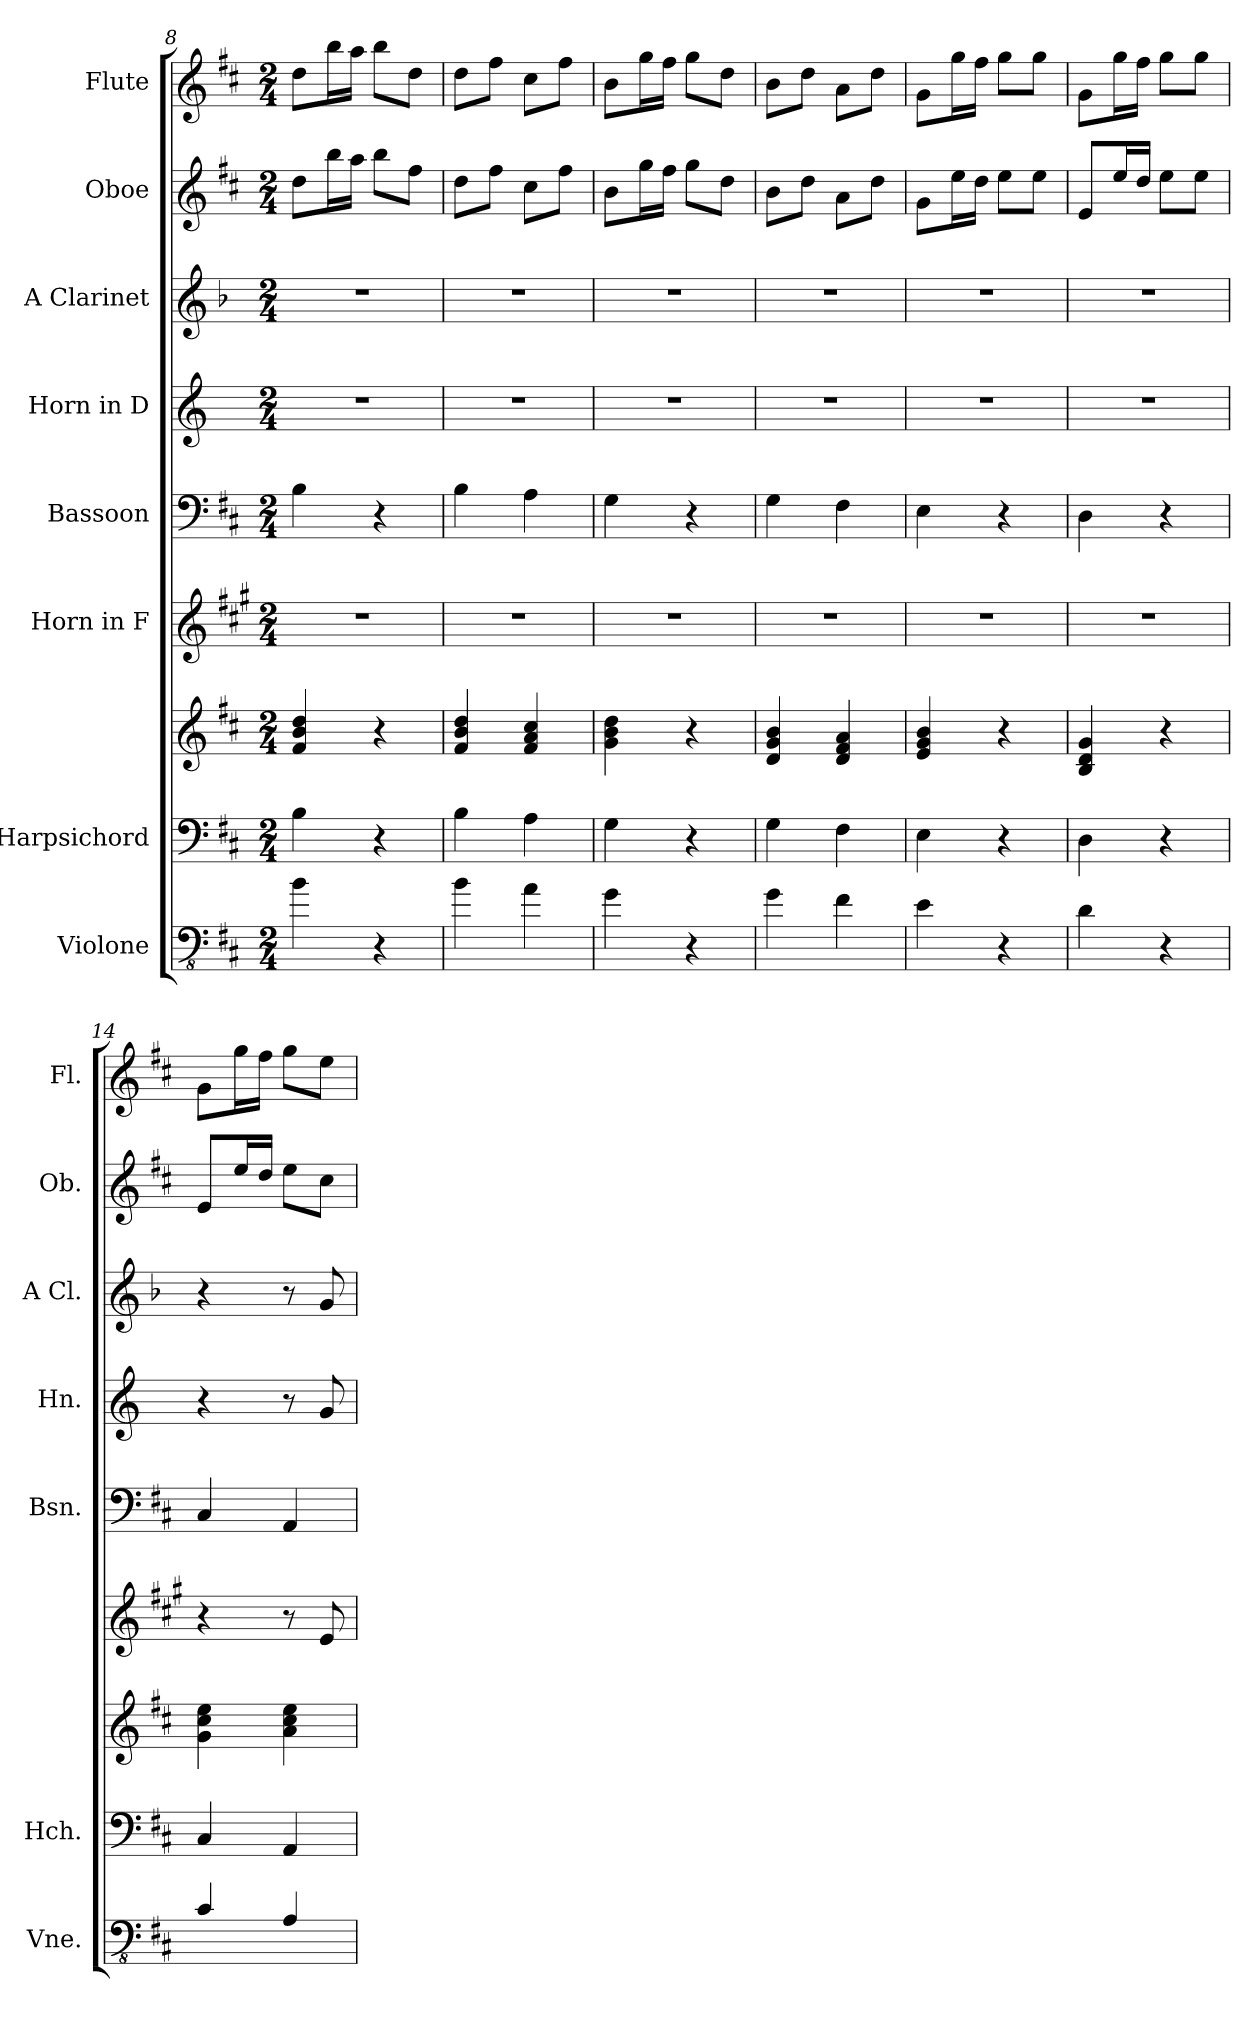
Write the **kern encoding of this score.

**kern	**kern	**kern	**kern	**kern	**kern	**kern	**kern	**kern
*part8	*part7	*part7	*part6	*part5	*part4	*part3	*part2	*part1
*staff9	*staff8	*staff7	*staff6	*staff5	*staff4	*staff3	*staff2	*staff1
*I"Violone	*I"Harpsichord	*	*I"Horn in F	*I"Bassoon	*I"Horn in D	*I"A Clarinet	*I"Oboe	*I"Flute
*I'Vne.	*I'Hch.	*	*	*I'Bsn.	*I'Hn.	*I'A Cl.	*I'Ob.	*I'Fl.
*clefFv4	*clefF4	*clefG2	*clefG2	*clefF4	*clefG2	*clefG2	*clefG2	*clefG2
*ITrd7c12	*	*	*ITrd4c7	*	*ITrd6c10	*ITrd2c3	*	*
*k[f#c#]	*k[f#c#]	*k[f#c#]	*k[f#c#]	*k[f#c#]	*k[f#c#]	*k[f#c#]	*k[f#c#]	*k[f#c#]
*M2/4	*M2/4	*M2/4	*M2/4	*M2/4	*M2/4	*M2/4	*M2/4	*M2/4
=8	=8	=8	=8	=8	=8	=8	=8	=8
4BB\	4B\	4f#/ 4b/ 4dd/	2r	4B\	2r	2r	8dd\L	8dd\L
.	.	.	.	.	.	.	16bb\L	16bb\L
.	.	.	.	.	.	.	16aa\JJ	16aa\JJ
4r	4r	4r	.	4r	.	.	8bb\L	8bb\L
.	.	.	.	.	.	.	8ff#\J	8dd\J
=9	=9	=9	=9	=9	=9	=9	=9	=9
4BB\	4B\	4f#/ 4b/ 4dd/	2r	4B\	2r	2r	8dd\L	8dd\L
.	.	.	.	.	.	.	8ff#\J	8ff#\J
4AA\	4A\	4f#/ 4a/ 4cc#/	.	4A\	.	.	8cc#\L	8cc#\L
.	.	.	.	.	.	.	8ff#\J	8ff#\J
=10	=10	=10	=10	=10	=10	=10	=10	=10
4GG\	4G\	4g\ 4b\ 4dd\	2r	4G\	2r	2r	8b\L	8b\L
.	.	.	.	.	.	.	16gg\L	16gg\L
.	.	.	.	.	.	.	16ff#\JJ	16ff#\JJ
4r	4r	4r	.	4r	.	.	8gg\L	8gg\L
.	.	.	.	.	.	.	8dd\J	8dd\J
=11	=11	=11	=11	=11	=11	=11	=11	=11
4GG\	4G\	4d/ 4g/ 4b/	2r	4G\	2r	2r	8b\L	8b\L
.	.	.	.	.	.	.	8dd\J	8dd\J
4FF#\	4F#\	4d/ 4f#/ 4a/	.	4F#\	.	.	8a\L	8a\L
.	.	.	.	.	.	.	8dd\J	8dd\J
=12	=12	=12	=12	=12	=12	=12	=12	=12
4EE\	4E\	4e/ 4g/ 4b/	2r	4E\	2r	2r	8g\L	8g\L
.	.	.	.	.	.	.	16ee\L	16gg\L
.	.	.	.	.	.	.	16dd\JJ	16ff#\JJ
4r	4r	4r	.	4r	.	.	8ee\L	8gg\L
.	.	.	.	.	.	.	8ee\J	8gg\J
=13	=13	=13	=13	=13	=13	=13	=13	=13
4DD\	4D\	4B/ 4d/ 4g/	2r	4D\	2r	2r	8e/L	8g\L
.	.	.	.	.	.	.	16ee/L	16gg\L
.	.	.	.	.	.	.	16dd/JJ	16ff#\JJ
4r	4r	4r	.	4r	.	.	8ee\L	8gg\L
.	.	.	.	.	.	.	8ee\J	8gg\J
!!LO:PB:g=z
=14	=14	=14	=14	=14	=14	=14	=14	=14
4CC#/	4C#/	4g\ 4cc#\ 4ee\	4r	4C#/	4r	4r	8e/L	8g\L
.	.	.	.	.	.	.	16ee/L	16gg\L
.	.	.	.	.	.	.	16dd/JJ	16ff#\JJ
4AAA/	4AA/	4a\ 4cc#\ 4ee\	8r	4AA/	8r	8r	8ee\L	8gg\L
.	.	.	8A/	.	8A/	8e/	8cc#\J	8ee\J
=	=	=	=	=	=	=	=	=
*-	*-	*-	*-	*-	*-	*-	*-	*-
